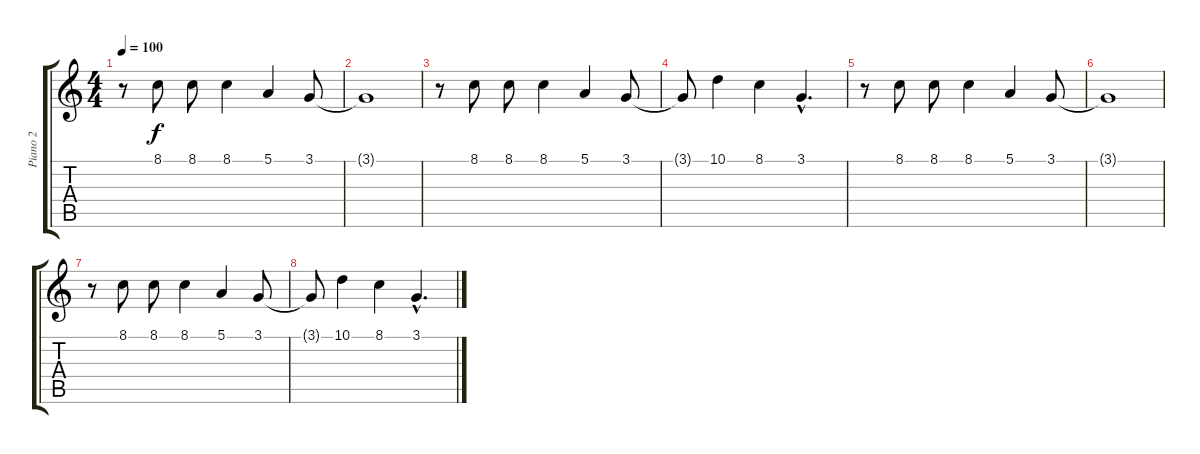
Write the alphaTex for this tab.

\track ("Piano 2" "Piano 2") {instrument brightacousticpiano}
\staff {score tabs}
\tuning (E4 B3 G3 D3 A2 E2) {hide}
\ts (4 4)
\tempo 100
\clef g2
\ks c
r.8{dy f} 8.1.8 8.1.8 8.1.4 5.1.4 3.1.8 |
3.1{t}.1 |
r.8 8.1.8 8.1.8 8.1.4 5.1.4 3.1.8 |
3.1{t}.8 10.1.4 8.1.4 3.1{hac}.4{d} |
r.8 8.1.8 8.1.8 8.1.4 5.1.4 3.1.8 |
3.1{t}.1 |
r.8 8.1.8 8.1.8 8.1.4 5.1.4 3.1.8 |
3.1{t}.8 10.1.4 8.1.4 3.1{hac}.4{d}
